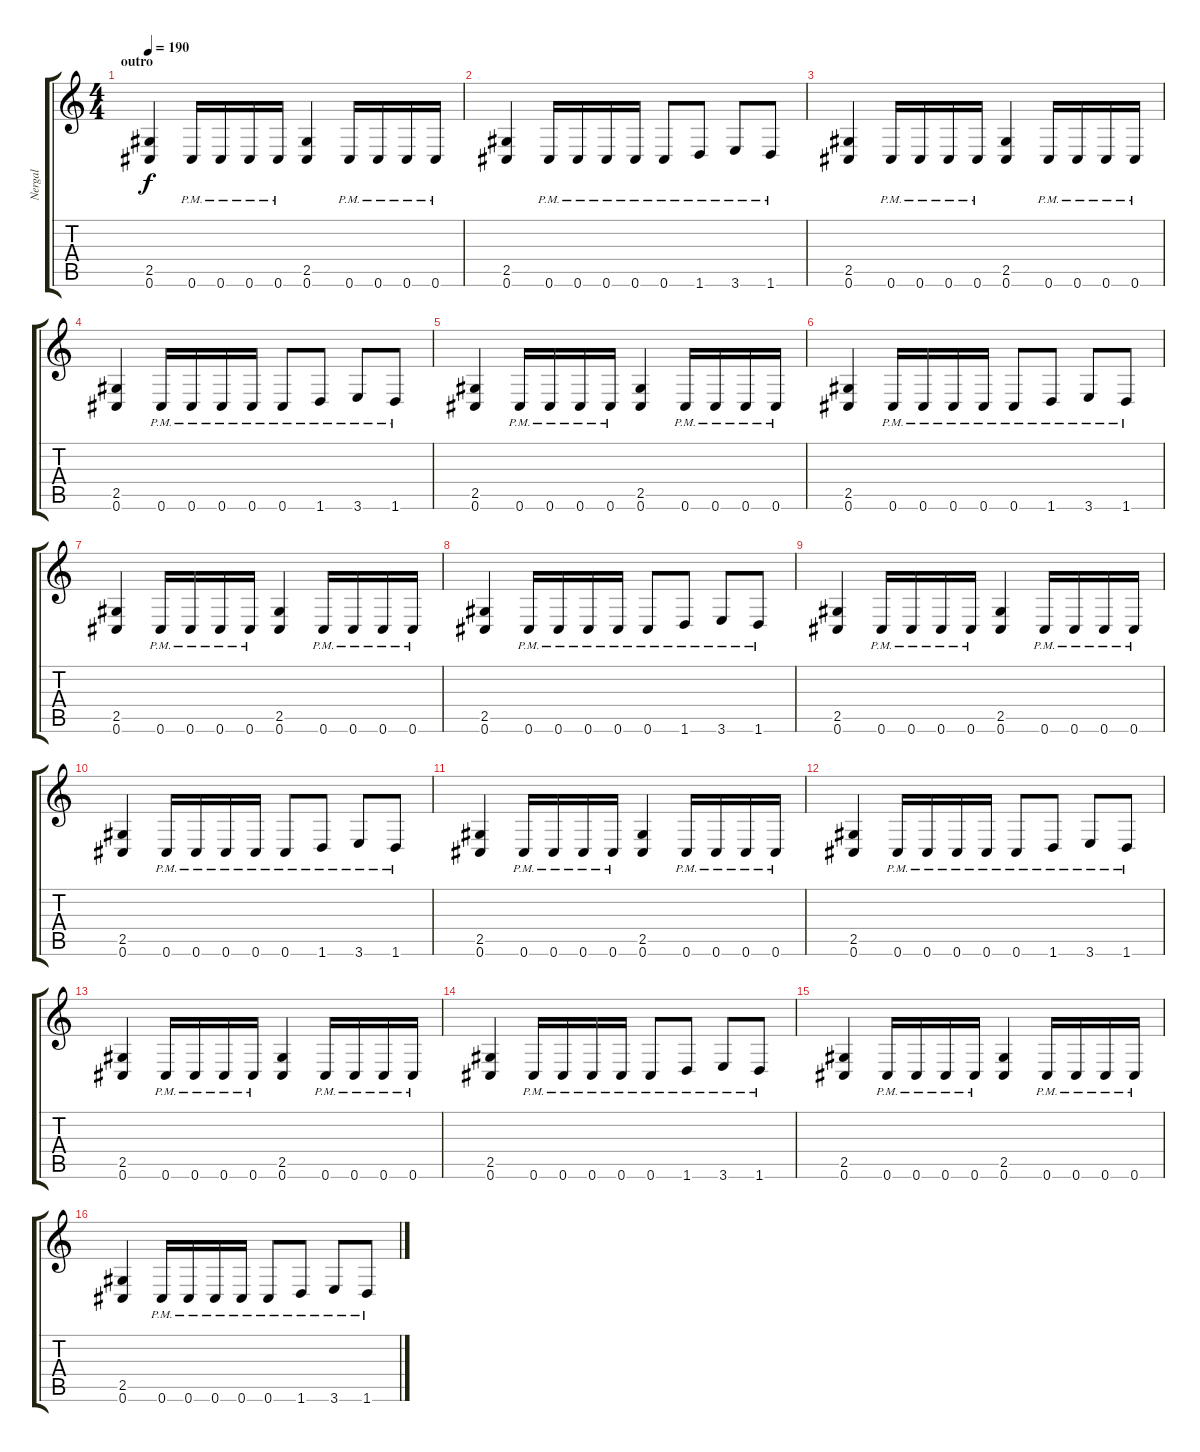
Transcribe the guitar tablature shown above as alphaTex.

\track ("Nergal" "Nergal") {instrument distortionguitar}
\staff {score tabs}
\tuning (Db4 Ab3 E3 B2 Gb2 Db2) {hide}
\ts (4 4)
\section ("" "outro")
\tempo 190
\clef g2
\ks c
(2.5 0.6).4{dy f} 0.6{pm}.16 0.6{pm}.16 0.6{pm}.16 0.6{pm}.16 (2.5 0.6).4 0.6{pm}.16 0.6{pm}.16 0.6{pm}.16 0.6{pm}.16 |
(2.5 0.6).4 0.6{pm}.16 0.6{pm}.16 0.6{pm}.16 0.6{pm}.16 0.6{pm}.8 1.6{pm}.8 3.6{pm}.8 1.6{pm}.8 |
(2.5 0.6).4 0.6{pm}.16 0.6{pm}.16 0.6{pm}.16 0.6{pm}.16 (2.5 0.6).4 0.6{pm}.16 0.6{pm}.16 0.6{pm}.16 0.6{pm}.16 |
(2.5 0.6).4 0.6{pm}.16 0.6{pm}.16 0.6{pm}.16 0.6{pm}.16 0.6{pm}.8 1.6{pm}.8 3.6{pm}.8 1.6{pm}.8 |
(2.5 0.6).4 0.6{pm}.16 0.6{pm}.16 0.6{pm}.16 0.6{pm}.16 (2.5 0.6).4 0.6{pm}.16 0.6{pm}.16 0.6{pm}.16 0.6{pm}.16 |
(2.5 0.6).4 0.6{pm}.16 0.6{pm}.16 0.6{pm}.16 0.6{pm}.16 0.6{pm}.8 1.6{pm}.8 3.6{pm}.8 1.6{pm}.8 |
(2.5 0.6).4 0.6{pm}.16 0.6{pm}.16 0.6{pm}.16 0.6{pm}.16 (2.5 0.6).4 0.6{pm}.16 0.6{pm}.16 0.6{pm}.16 0.6{pm}.16 |
(2.5 0.6).4 0.6{pm}.16 0.6{pm}.16 0.6{pm}.16 0.6{pm}.16 0.6{pm}.8 1.6{pm}.8 3.6{pm}.8 1.6{pm}.8 |
(2.5 0.6).4 0.6{pm}.16 0.6{pm}.16 0.6{pm}.16 0.6{pm}.16 (2.5 0.6).4 0.6{pm}.16 0.6{pm}.16 0.6{pm}.16 0.6{pm}.16 |
(2.5 0.6).4 0.6{pm}.16 0.6{pm}.16 0.6{pm}.16 0.6{pm}.16 0.6{pm}.8 1.6{pm}.8 3.6{pm}.8 1.6{pm}.8 |
(2.5 0.6).4 0.6{pm}.16 0.6{pm}.16 0.6{pm}.16 0.6{pm}.16 (2.5 0.6).4 0.6{pm}.16 0.6{pm}.16 0.6{pm}.16 0.6{pm}.16 |
(2.5 0.6).4 0.6{pm}.16 0.6{pm}.16 0.6{pm}.16 0.6{pm}.16 0.6{pm}.8 1.6{pm}.8 3.6{pm}.8 1.6{pm}.8 |
(2.5 0.6).4 0.6{pm}.16 0.6{pm}.16 0.6{pm}.16 0.6{pm}.16 (2.5 0.6).4 0.6{pm}.16 0.6{pm}.16 0.6{pm}.16 0.6{pm}.16 |
(2.5 0.6).4 0.6{pm}.16 0.6{pm}.16 0.6{pm}.16 0.6{pm}.16 0.6{pm}.8 1.6{pm}.8 3.6{pm}.8 1.6{pm}.8 |
(2.5 0.6).4 0.6{pm}.16 0.6{pm}.16 0.6{pm}.16 0.6{pm}.16 (2.5 0.6).4 0.6{pm}.16 0.6{pm}.16 0.6{pm}.16 0.6{pm}.16 |
(2.5 0.6).4 0.6{pm}.16 0.6{pm}.16 0.6{pm}.16 0.6{pm}.16 0.6{pm}.8 1.6{pm}.8 3.6{pm}.8 1.6{pm}.8
